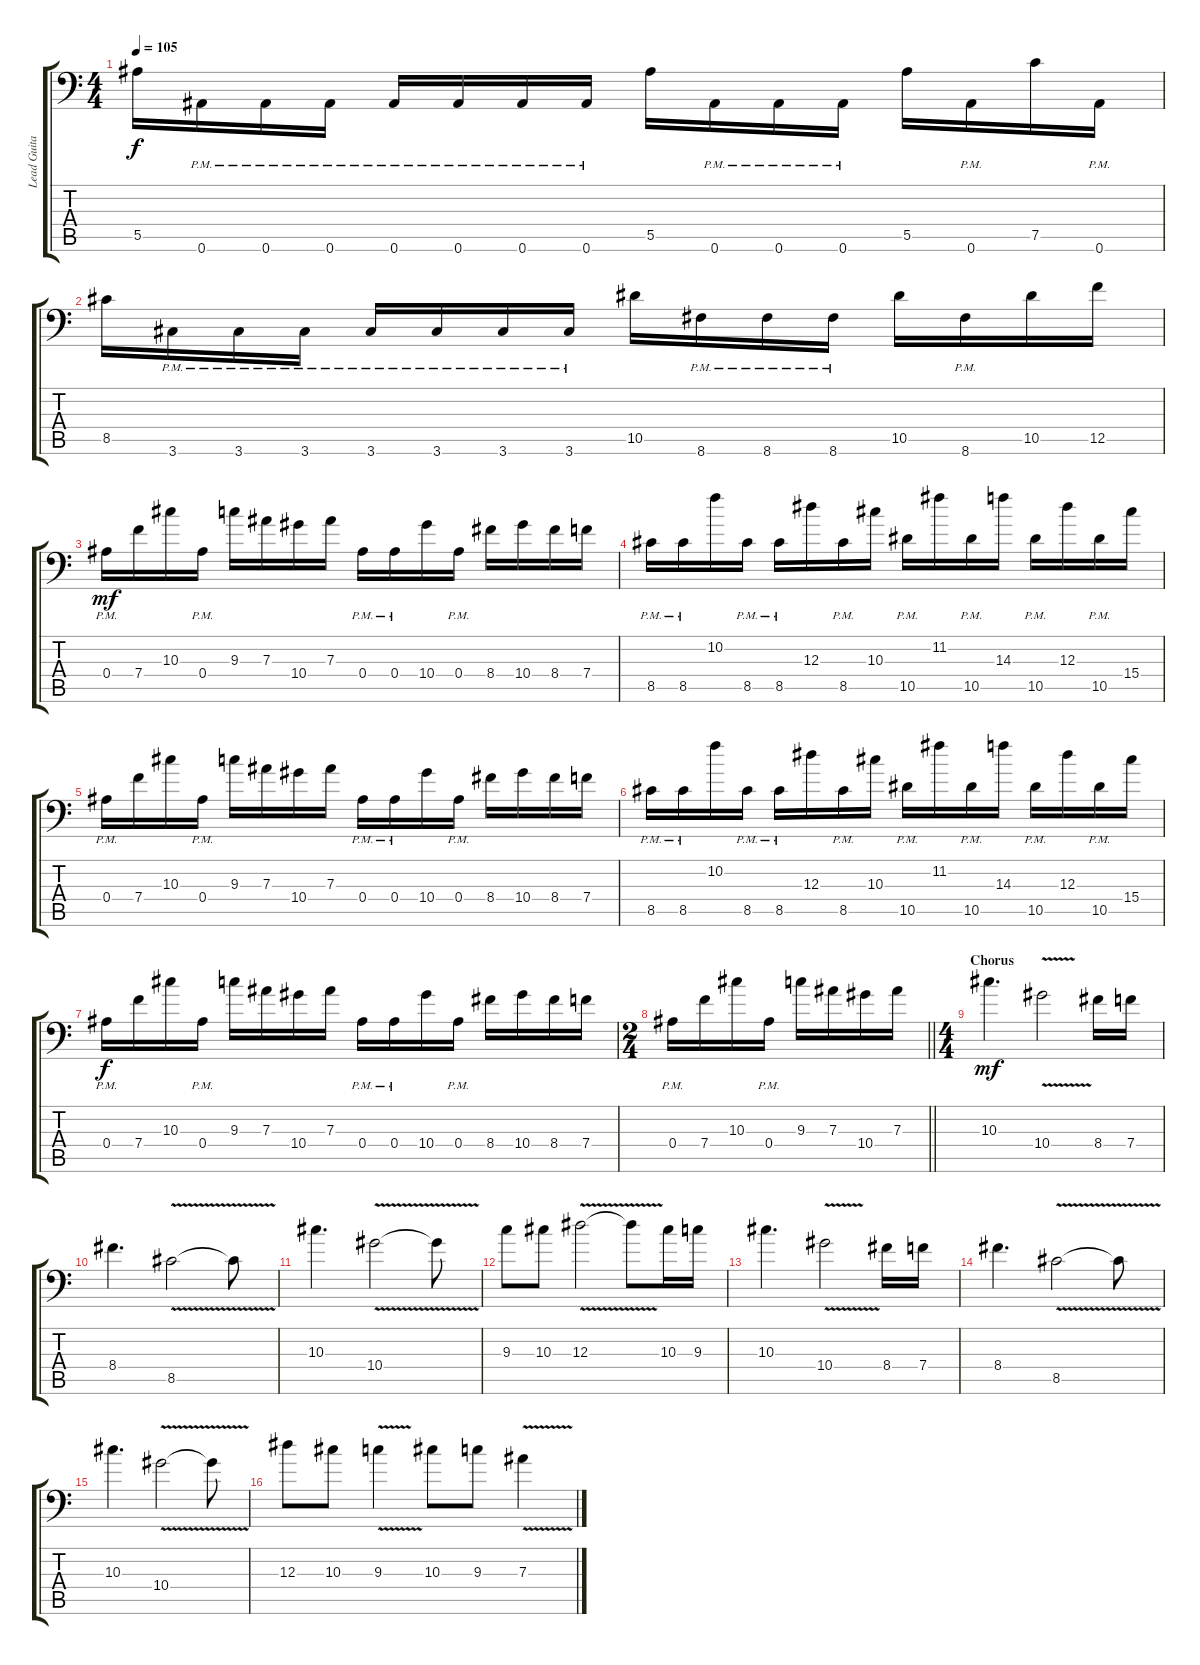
\track ("Lead Guitar" "Lead Guita") {instrument distortionguitar}
\staff {score tabs}
\tuning (C4 G3 Eb3 Bb2 F2 Bb1) {hide}
\ts (4 4)
\tempo 105
\clef f4
\ks c
5.5.16{dy f} 0.6{pm}.16 0.6{pm}.16 0.6{pm}.16 0.6{pm}.16 0.6{pm}.16 0.6{pm}.16 0.6{pm}.16 5.5.16 0.6{pm}.16 0.6{pm}.16 0.6{pm}.16 5.5.16 0.6{pm}.16 7.5.16 0.6{pm}.16 |
8.5.16 3.6{pm}.16 3.6{pm}.16 3.6{pm}.16 3.6{pm}.16 3.6{pm}.16 3.6{pm}.16 3.6{pm}.16 10.5.16 8.6{pm}.16 8.6{pm}.16 8.6{pm}.16 10.5.16 8.6{pm}.16 10.5.16 12.5.16 |
0.4{pm}.16{dy mf} 7.4.16 10.3.16 0.4{pm}.16 9.3.16 7.3.16 10.4.16 7.3.16 0.4{pm}.16 0.4{pm}.16 10.4.16 0.4{pm}.16 8.4.16 10.4.16 8.4.16 7.4.16 |
8.5{pm}.16 8.5{pm}.16 10.2.16 8.5{pm}.16 8.5{pm}.16 12.3.16 8.5{pm}.16 10.3.16 10.5{pm}.16 11.2.16 10.5{pm}.16 14.3.16 10.5{pm}.16 12.3.16 10.5{pm}.16 15.4.16 |
0.4{pm}.16 7.4.16 10.3.16 0.4{pm}.16 9.3.16 7.3.16 10.4.16 7.3.16 0.4{pm}.16 0.4{pm}.16 10.4.16 0.4{pm}.16 8.4.16 10.4.16 8.4.16 7.4.16 |
8.5{pm}.16 8.5{pm}.16 10.2.16 8.5{pm}.16 8.5{pm}.16 12.3.16 8.5{pm}.16 10.3.16 10.5{pm}.16 11.2.16 10.5{pm}.16 14.3.16 10.5{pm}.16 12.3.16 10.5{pm}.16 15.4.16 |
0.4{pm}.16{dy f} 7.4.16 10.3.16 0.4{pm}.16 9.3.16 7.3.16 10.4.16 7.3.16 0.4{pm}.16 0.4{pm}.16 10.4.16 0.4{pm}.16 8.4.16 10.4.16 8.4.16 7.4.16 |
\ts (2 4)
\barLineRight lightlight
0.4{pm}.16 7.4.16 10.3.16 0.4{pm}.16 9.3.16 7.3.16 10.4.16 7.3.16 |
\ts (4 4)
\section ("" "Chorus")
10.3.4{d dy mf} 10.4{v}.2 8.4.16 7.4.16 |
8.4.4{d} 8.5{v}.2 8.5{t}.8 |
10.3.4{d} 10.4{v}.2 10.4{t}.8 |
9.3.8 10.3.8 12.3{v}.2 12.3{t}.8 10.3.16 9.3.16 |
10.3.4{d} 10.4{v}.2 8.4.16 7.4.16 |
8.4.4{d} 8.5{v}.2 8.5{t}.8 |
10.3.4{d} 10.4{v}.2 10.4{t}.8 |
12.3.8 10.3.8 9.3{v}.4 10.3.8 9.3.8 7.3{v}.4
